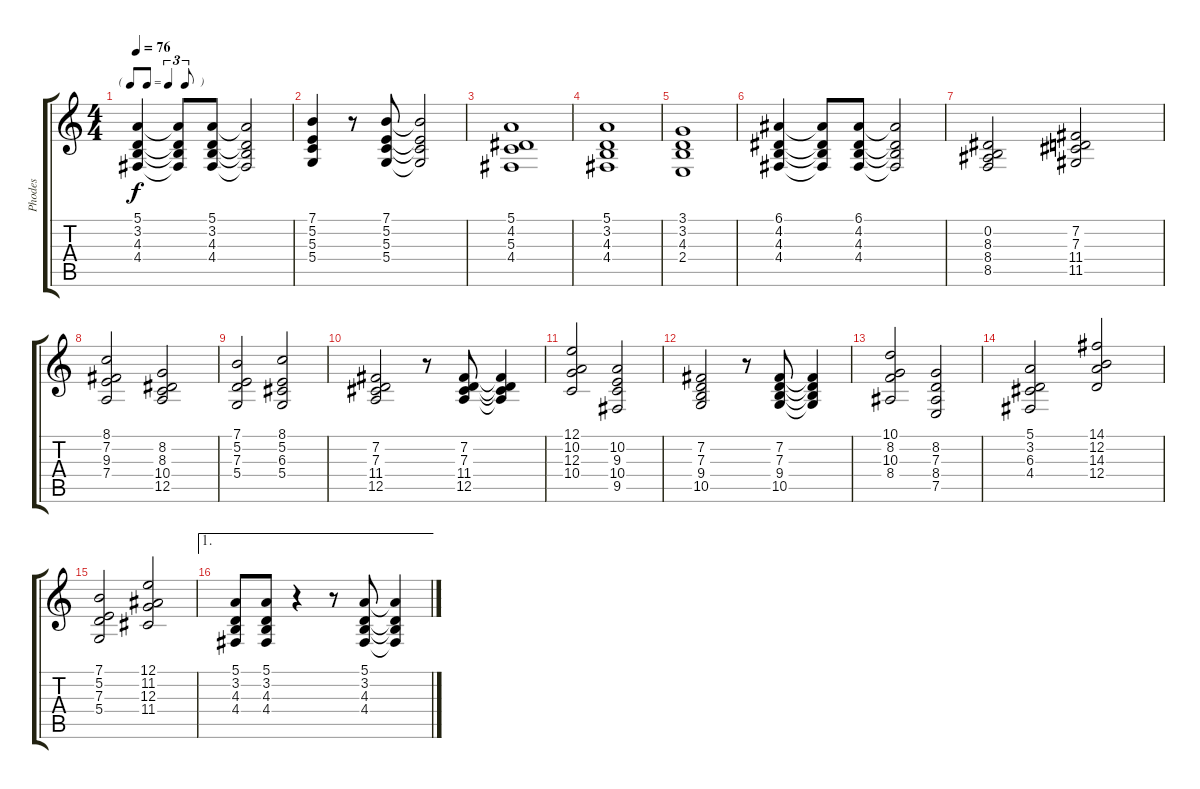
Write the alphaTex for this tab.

\track ("Phodes" "Phodes") {instrument electricpiano1}
\staff {score tabs}
\tuning (E4 B3 G3 D3 A2 E2) {hide}
\ts (4 4)
\tf triplet8th
\tempo 76
\clef g2
\ks c
(5.1 3.2 4.3 4.4).4{dy f} (5.1{t} 3.2{t} 4.3{t} 4.4{t}).8 (5.1 3.2 4.3 4.4).8 (5.1{t} 3.2{t} 4.3{t} 4.4{t}).2 |
(7.1 5.2 5.3 5.4).4 r.8 (7.1 5.2 5.3 5.4).8 (7.1{t} 5.2{t} 5.3{t} 5.4{t}).2 |
(5.1 4.2 5.3 4.4).1 |
(5.1 3.2 4.3 4.4).1 |
(3.1 3.2 4.3 2.4).1 |
(6.1 4.2 4.3 4.4).4 (6.1{t} 4.2{t} 4.3{t} 4.4{t}).8 (6.1 4.2 4.3 4.4).8 (6.1{t} 4.2{t} 4.3{t} 4.4{t}).2 |
(0.2 8.3 8.4 8.5).2 (7.2 7.3 11.4 11.5).2 |
(8.1 7.2 9.3 7.4).2 (8.2 8.3 10.4 12.5).2 |
(7.1 5.2 7.3 5.4).2 (8.1 5.2 6.3 5.4).2 |
(7.2 7.3 11.4 12.5).2 r.8 (7.2 7.3 11.4 12.5).8 (7.2{t} 7.3{t} 11.4{t} 12.5{t}).4 |
(12.1 10.2 12.3 10.4).2 (10.2 9.3 10.4 9.5).2 |
(7.2 7.3 9.4 10.5).2 r.8 (7.2 7.3 9.4 10.5).8 (7.2{t} 7.3{t} 9.4{t} 10.5{t}).4 |
(10.1 8.2 10.3 8.4).2 (8.2 7.3 8.4 7.5).2 |
(5.1 3.2 6.3 4.4).2 (14.1 12.2 14.3 12.4).2 |
(7.1 5.2 7.3 5.4).2 (12.1 11.2 12.3 11.4).2 |
\ae 1
(5.1 3.2 4.3 4.4).8 (5.1 3.2 4.3 4.4).8 r.4 r.8 (5.1 3.2 4.3 4.4).8 (5.1{t} 3.2{t} 4.3{t} 4.4{t}).4
